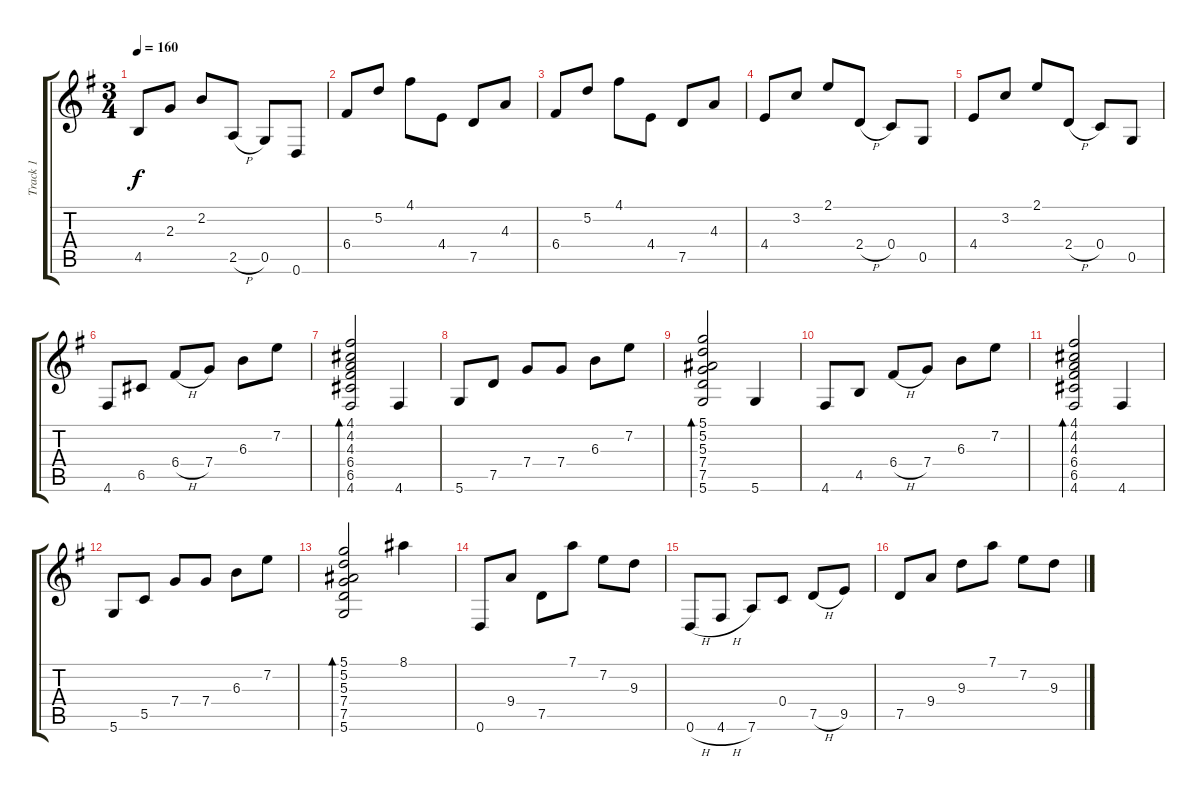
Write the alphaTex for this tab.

\track ("Track 1" "Track 1") {instrument acousticguitarsteel}
\staff {score tabs}
\tuning (D4 A3 F3 C3 G2 D2) {hide}
\ts (3 4)
\tempo 160
\clef g2
\ks g
4.5.8{dy f} 2.3.8 2.2.8 2.5{h}.8 0.5.8 0.6.8 |
6.4.8 5.2.8 4.1.8 4.4.8 7.5.8 4.3.8 |
6.4.8 5.2.8 4.1.8 4.4.8 7.5.8 4.3.8 |
4.4.8 3.2.8 2.1.8 2.4{h}.8 0.4.8 0.5.8 |
4.4.8 3.2.8 2.1.8 2.4{h}.8 0.4.8 0.5.8 |
4.6.8 6.5.8 6.4{h}.8 7.4.8 6.3.8 7.2.8 |
(4.1 4.2 4.3 6.4 6.5 4.6).2{bd 240} 4.6.4 |
5.6.8 7.5.8 7.4.8 7.4.8 6.3.8 7.2.8 |
(5.1 5.2 5.3 7.4 7.5 5.6).2{bd 240} 5.6.4 |
4.6.8 4.5.8 6.4{h}.8 7.4.8 6.3.8 7.2.8 |
(4.1 4.2 4.3 6.4 6.5 4.6).2{bd 240} 4.6.4 |
5.6.8 5.5.8 7.4.8 7.4.8 6.3.8 7.2.8 |
(5.1 5.2 5.3 7.4 7.5 5.6).2{bd 240} 8.1.4 |
0.6.8 9.4.8 7.5.8 7.1.8 7.2.8 9.3.8 |
0.6{h}.8 4.6{h}.8 7.6.8 0.4.8 7.5{h}.8 9.5.8 |
7.5.8 9.4.8 9.3.8 7.1.8 7.2.8 9.3.8
